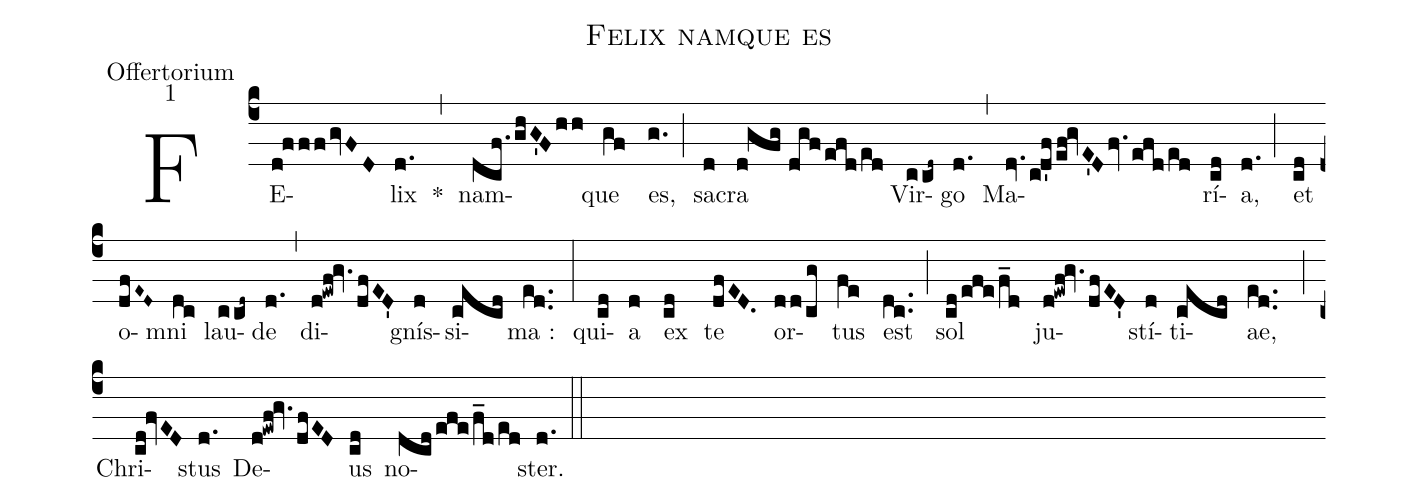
name:Felix namque es;
office-part:Offertorium;
mode:1;
%%
(c4) FE(d!fffgvFD)lix(d.) *(,) nam(dcf./ghG'Fhh)que(gf) es,(g.) (;) sa(d)cra(d!gfg//dgf/efd/ed) Vir(ccd~)go(d.) (,) Ma(dv.cd'f/ef!gvE'Dfv.efd/ed)rí(cd)a,(d.) (;) et(cd) o(dfE~D~)mni(dc) lau(ccd~)de(d.) (,) di(d!ewf!gv.dfED')<nlba>gnís(d)si(cecd)ma :</nlba>(ed..) (:) qui(cd)a(d) ex(cd) te(dfED.) or(dd/cg)tus(fe) est(dc..) (;) sol(cd/efe/f_d) ju(d!ewf!gv.dfED')<nlba>stí(d)ti(cecd)ae,</nlba>(ed..) (;) Chri(cd!fvED)stus(d.) De(d!ewf!gv.dfED)us(cd) no(dcd/efe/f_d/ed)ster.(d.) (::)
